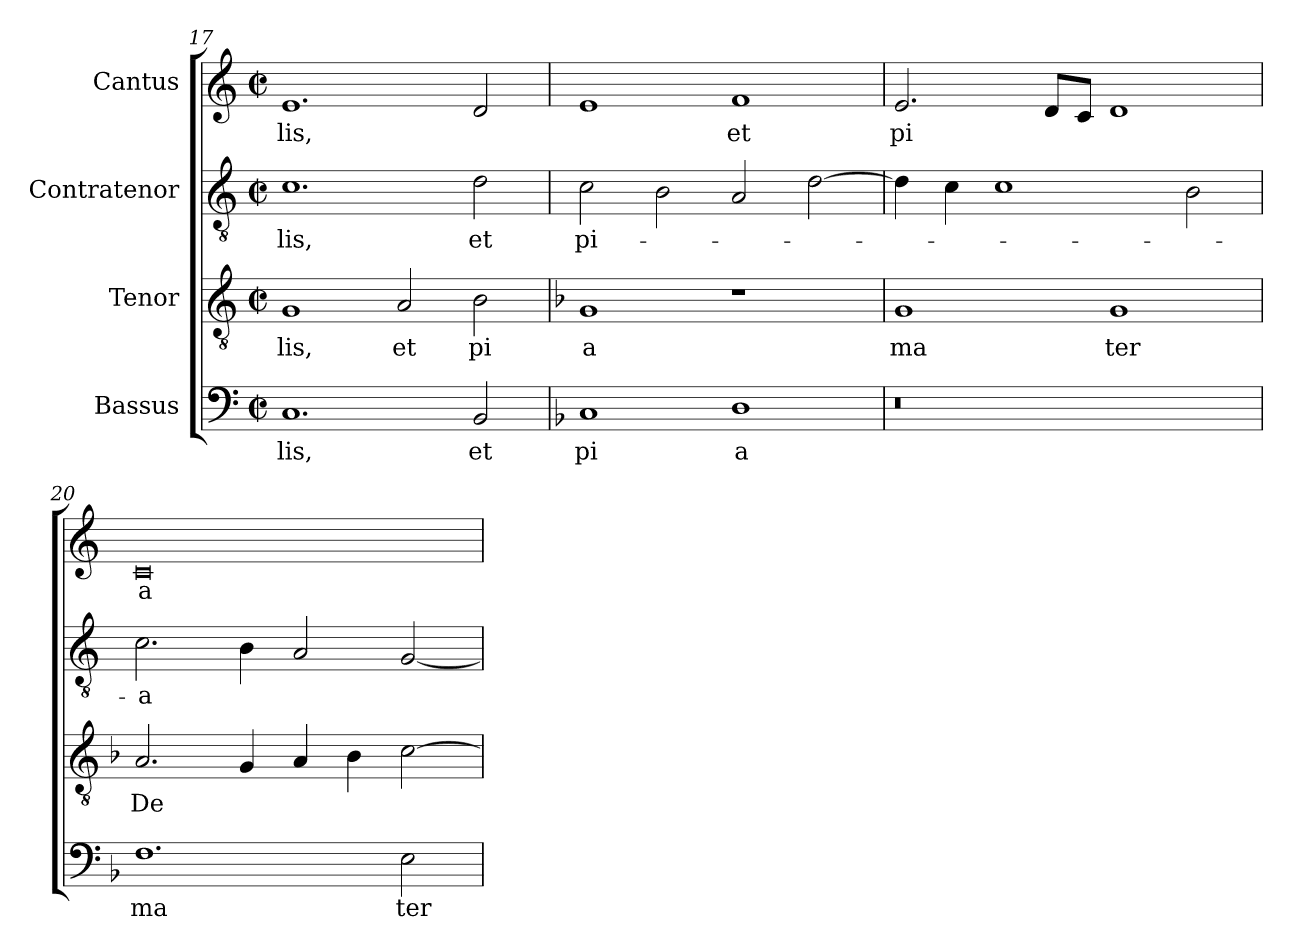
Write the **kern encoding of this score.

**kern	**text	**kern	**text	**kern	**text	**kern	**text
*part4	*part4	*part3	*part3	*part2	*part2	*part1	*part1
*staff4	*staff4	*staff3	*staff3	*staff2	*staff2	*staff1	*staff1
*I"Bassus	*	*I"Tenor	*	*I"Contratenor	*	*I"Cantus	*
*clefF4	*	*clefGv2	*	*clefGv2	*	*clefG2	*
*M2/2	*	*M2/2	*	*M2/2	*	*M2/2	*
*met(c|)	*	*met(c|)	*	*met(c|)	*	*met(c|)	*
=17	=17	=17	=17	=17	=17	=17	=17
!	!LO:LY:b:cj	!	!LO:LY:b:cj	!	!LO:LY:b:cj	!	!LO:LY:b:cj
1.C	lis,	1G	lis,	1.c	-lis,	1.e	lis,
!	!	!	!LO:LY:b:cj	!	!	!	!
.	.	2A/	et	.	.	.	.
!	!LO:LY:b:cj	!	!LO:LY:b:cj	!	!LO:LY:b:cj	!	!
2BB/	et	2B\	pi	2d\	et	2d/	.
=18	=18	=18	=18	=18	=18	=18	=18
*k[b-]	*	*k[b-]	*	*	*	*	*
*F:	*	*F:	*	*	*	*	*
!	!LO:LY:b:cj	!	!LO:LY:b:cj	!	!LO:LY:b:cj	!	!
1C	pi	1G	a	2c\	pi-	1e	.
.	.	.	.	2B\	.	.	.
!	!LO:LY:b:cj	!	!	!	!	!	!LO:LY:b:cj
1D	a	1r	.	2A/	.	1f	et
.	.	.	.	[>2d\	.	.	.
=19	=19	=19	=19	=19	=19	=19	=19
!	!	!	!LO:LY:b:cj	!	!	!	!LO:LY:b:cj
0r	.	1G	ma	4d\]	.	2.e/	pi
.	.	.	.	4c\	.	.	.
.	.	.	.	1c	.	.	.
.	.	.	.	.	.	8d/L	.
.	.	.	.	.	.	8c/J	.
!	!	!	!LO:LY:b:cj	!	!	!	!
.	.	1G	ter	.	.	1d	.
.	.	.	.	2B\	.	.	.
=20	=20	=20	=20	=20	=20	=20	=20
!	!LO:LY:b:cj	!	!LO:LY:b	!	!LO:LY:b:cj	!	!LO:LY:b:cj
1.F	ma	2.A/	De	2.c\	-a	0c	a
.	.	4G/	.	4B\	.	.	.
.	.	4A/	.	2A/	.	.	.
.	.	4B-\	.	.	.	.	.
!	!LO:LY:b:cj	!	!	!	!	!	!
2E\	ter	[>2c\	.	[<2G/	.	.	.
=	=	=	=	=	=	=	=
*-	*-	*-	*-	*-	*-	*-	*-
